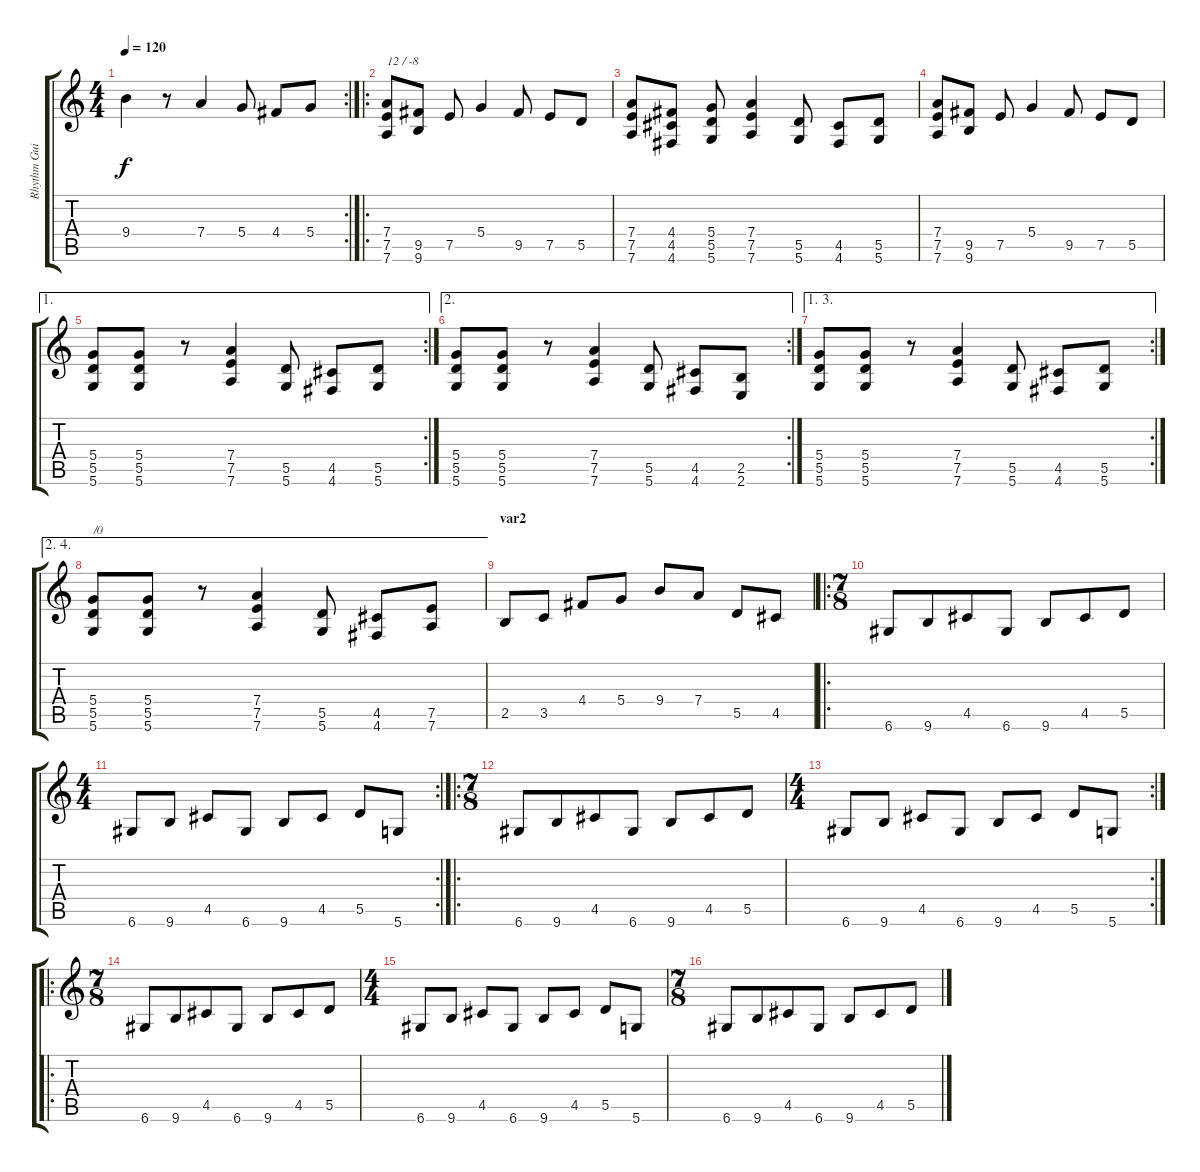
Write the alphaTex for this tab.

\track ("Rhythm Guitar" "Rhythm Gui") {instrument distortionguitar}
\staff {score tabs}
\tuning (E4 B3 G3 D3 A2 D2) {hide}
\rc 2
\ts (4 4)
\tempo 120
\clef g2
\ks c
9.4.4{dy f} r.8 7.4.4 5.4.8 4.4.8 5.4.8 |
\ro
(7.4 7.5 7.6).8{txt "12 / -8" volume 12 balance 0} (9.5 9.6).8 7.5.8 5.4.4 9.5.8 7.5.8 5.5.8 |
(7.4 7.5 7.6).8 (4.4 4.5 4.6).8 (5.4 5.5 5.6).8 (7.4 7.5 7.6).4 (5.5 5.6).8 (4.5 4.6).8 (5.5 5.6).8 |
(7.4 7.5 7.6).8 (9.5 9.6).8 7.5.8 5.4.4 9.5.8 7.5.8 5.5.8 |
\ae 1
\rc 2
(5.4 5.5 5.6).8 (5.4 5.5 5.6).8 r.8 (7.4 7.5 7.6).4 (5.5 5.6).8 (4.5 4.6).8 (5.5 5.6).8 |
\ae 2
\rc 2
(5.4 5.5 5.6).8 (5.4 5.5 5.6).8 r.8 (7.4 7.5 7.6).4 (5.5 5.6).8 (4.5 4.6).8 (2.5 2.6).8 |
\ae (1 3)
\rc 2
(5.4 5.5 5.6).8 (5.4 5.5 5.6).8 r.8 (7.4 7.5 7.6).4 (5.5 5.6).8 (4.5 4.6).8 (5.5 5.6).8 |
\ae (2 4)
(5.4 5.5 5.6).8{txt "/0" balance 8} (5.4 5.5 5.6).8 r.8 (7.4 7.5 7.6).4 (5.5 5.6).8 (4.5 4.6).8 (7.5 7.6).8 |
\section ("" "var2")
2.5.8 3.5.8 4.4.8 5.4.8 9.4.8 7.4.8 5.5.8 4.5.8 |
\ro
\ts (7 8)
6.6.8 9.6.8 4.5.8 6.6.8 9.6.8 4.5.8 5.5.8 |
\rc 2
\ts (4 4)
6.6.8 9.6.8 4.5.8 6.6.8 9.6.8 4.5.8 5.5.8 5.6.8 |
\ro
\ts (7 8)
6.6.8 9.6.8 4.5.8 6.6.8 9.6.8 4.5.8 5.5.8 |
\rc 2
\ts (4 4)
6.6.8 9.6.8 4.5.8 6.6.8 9.6.8 4.5.8 5.5.8 5.6.8 |
\ro
\ts (7 8)
6.6.8 9.6.8 4.5.8 6.6.8 9.6.8 4.5.8 5.5.8 |
\ts (4 4)
6.6.8 9.6.8 4.5.8 6.6.8 9.6.8 4.5.8 5.5.8 5.6.8 |
\ts (7 8)
6.6.8 9.6.8 4.5.8 6.6.8 9.6.8 4.5.8 5.5.8
